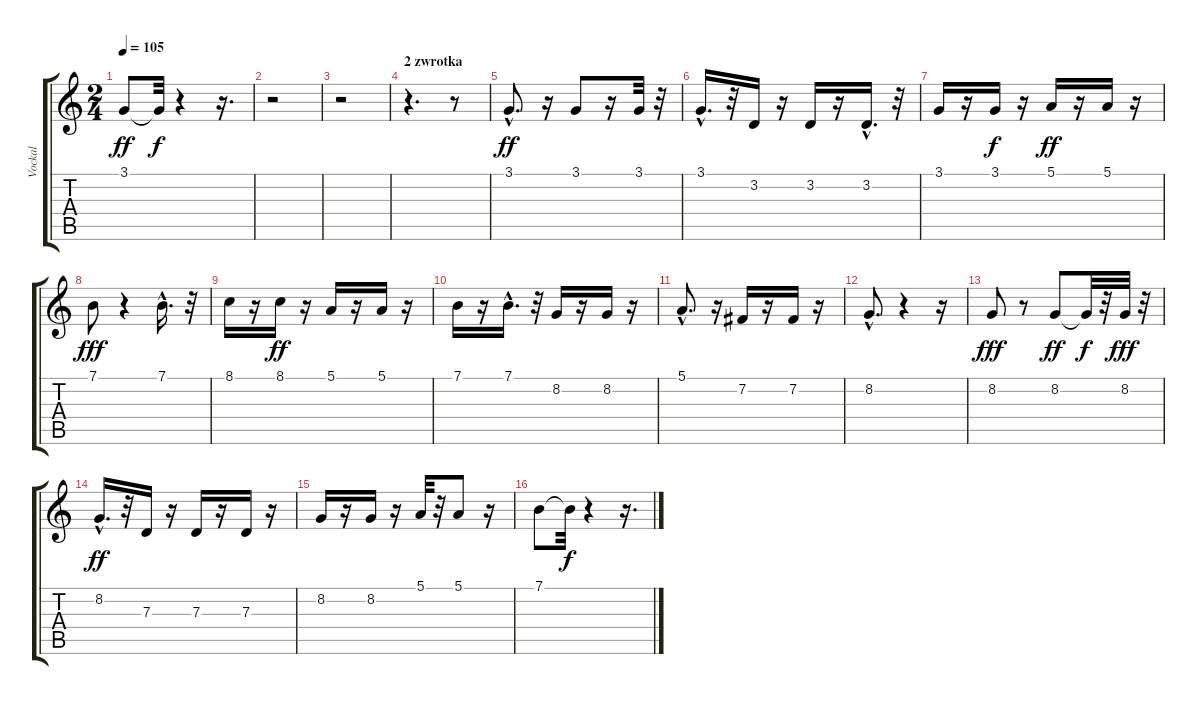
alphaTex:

\track ("Vockal" "Vockal") {instrument fx4atmosphere}
\staff {score tabs}
\tuning (E4 B3 G3 D3 A2 E2) {hide}
\ts (2 4)
\tempo 105
\clef g2
\ks c
3.1.8{dy ff} 3.1{t}.32{dy f} r.4 r.16{d} |
r.2 |
r.2 |
\section ("" "2 zwrotka")
r.4{d} r.8 |
3.1{hac}.8{d dy ff} r.16 3.1.8 r.16 3.1.32 r.32 |
3.1{hac}.16{d} r.32 3.2.16 r.16 3.2.16 r.16 3.2{hac}.16{d} r.32 |
3.1.16 r.16 3.1.16{dy f} r.16 5.1.16{dy ff} r.16 5.1.16 r.16 |
7.1.8{dy fff} r.4 7.1{hac}.16{d} r.32 |
8.1.16 r.16 8.1.16{dy ff} r.16 5.1.16 r.16 5.1.16 r.16 |
7.1.16 r.16 7.1{hac}.16{d} r.32 8.2.16 r.16 8.2.16 r.16 |
5.1{hac}.8{d} r.16 7.2.16 r.16 7.2.16 r.16 |
8.2{hac}.8{d} r.4 r.16 |
8.2.8{dy fff} r.8 8.2.8{dy ff} 8.2{t}.32{dy f} r.32 8.2.32{dy fff} r.32 |
8.2{hac}.16{d dy ff} r.32 7.3.16 r.16 7.3.16 r.16 7.3.16 r.16 |
8.2.16 r.16 8.2.16 r.16 5.1.32 r.32 5.1.8 r.16 |
7.1.8 7.1{t}.32{dy f} r.4 r.16{d}
